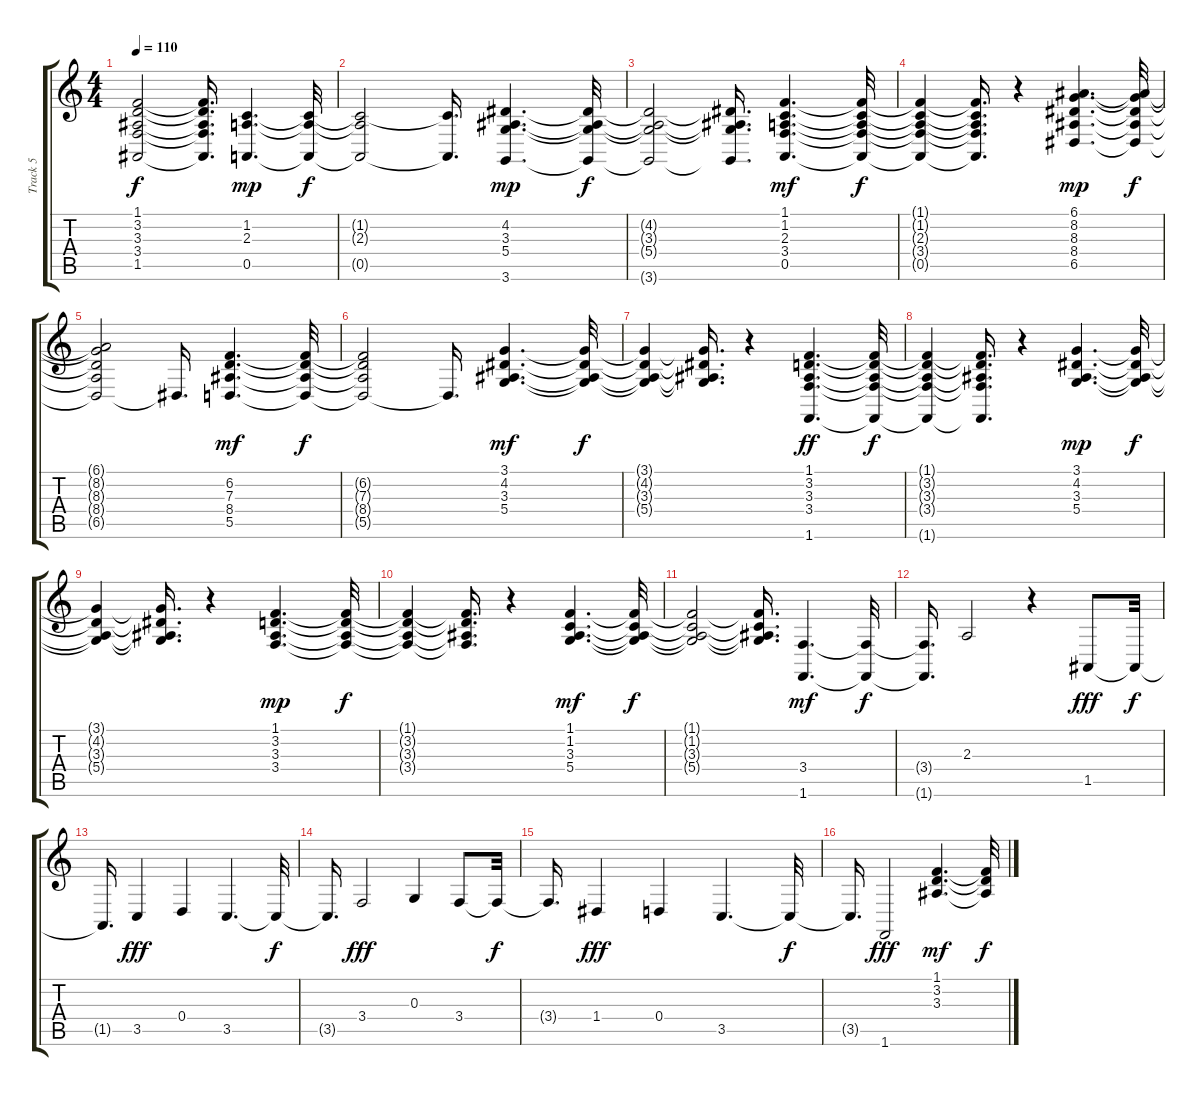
\track ("Track 5" "Track 5") {instrument stringensemble2}
\staff {score tabs}
\tuning (E4 B3 G3 D3 A2 E2) {hide}
\ts (4 4)
\tempo 110
\clef g2
\ks c
(1.1{t} 3.2{t} 3.3{t} 3.4{t} 1.5{t}).2{dy f} (1.1{t} 3.2{t} 3.3{t} 3.4{t} 1.5{t}).16{d} (1.2 2.3 0.5).4{d dy mp} (1.2{t} 2.3{t} 0.5{t}).32{dy f} |
(1.2{t} 2.3{t} 0.5{t}).2 (1.2{t} 0.5{t}).16{d} (4.2 3.3 5.4 3.6).4{d dy mp} (4.2{t} 3.3{t} 5.4{t} 3.6{t}).32{dy f} |
(4.2{t} 3.3{t} 5.4{t} 3.6{t}).2 (4.2{t} 3.3{t} 5.4{t} 3.6{t}).16{d} (1.1 1.2 2.3 3.4 0.5).4{d dy mf} (1.1{t} 1.2{t} 2.3{t} 3.4{t} 0.5{t}).32{dy f} |
(1.1{t} 1.2{t} 2.3{t} 3.4{t} 0.5{t}).4 (1.1{t} 1.2{t} 2.3{t} 3.4{t} 0.5{t}).16{d} r.4 (6.1 8.2 8.3 8.4 6.5).4{d dy mp} (6.1{t} 8.2{t} 8.3{t} 8.4{t} 6.5{t}).32{dy f} |
(6.1{t} 8.2{t} 8.3{t} 8.4{t} 6.5{t}).2 6.5{t}.16{d} (6.2 7.3 8.4 5.5).4{d dy mf} (6.2{t} 7.3{t} 8.4{t} 5.5{t}).32{dy f} |
(6.2{t} 7.3{t} 8.4{t} 5.5{t}).2 5.5{t}.16{d} (3.1 4.2 3.3 5.4).4{d dy mf} (3.1{t} 4.2{t} 3.3{t} 5.4{t}).32{dy f} |
(3.1{t} 4.2{t} 3.3{t} 5.4{t}).4 (3.1{t} 4.2{t} 3.3{t} 5.4{t}).16{d} r.4 (1.1 3.2 3.3 3.4 1.6).4{d dy ff} (1.1{t} 3.2{t} 3.3{t} 3.4{t} 1.6{t}).32{dy f} |
(1.1{t} 3.2{t} 3.3{t} 3.4{t} 1.6{t}).4 (1.1{t} 3.2{t} 3.3{t} 3.4{t} 1.6{t}).16{d} r.4 (3.1 4.2 3.3 5.4).4{d dy mp} (3.1{t} 4.2{t} 3.3{t} 5.4{t}).32{dy f} |
(3.1{t} 4.2{t} 3.3{t} 5.4{t}).4 (3.1{t} 4.2{t} 3.3{t} 5.4{t}).16{d} r.4 (1.1 3.2 3.3 3.4).4{d dy mp} (1.1{t} 3.2{t} 3.3{t} 3.4{t}).32{dy f} |
(1.1{t} 3.2{t} 3.3{t} 3.4{t}).4 (1.1{t} 3.2{t} 3.3{t} 3.4{t}).16{d} r.4 (1.1 1.2 3.3 5.4).4{d dy mf} (1.1{t} 1.2{t} 3.3{t} 5.4{t}).32{dy f} |
(1.1{t} 1.2{t} 3.3{t} 5.4{t}).2 (1.1{t} 1.2{t} 3.3{t} 5.4{t}).16{d} (3.4 1.6).4{d dy mf} (3.4{t} 1.6{t}).32{dy f} |
(3.4{t} 1.6{t}).16{d} 2.3.2 r.4 1.5.8{dy fff} 1.5{t}.32{dy f} |
1.5{t}.16{d} 3.5.4{dy fff} 0.4.4 3.5.4{d} 3.5{t}.32{dy f} |
3.5{t}.16{d} 3.4.2{dy fff} 0.3.4 3.4.8 3.4{t}.32{dy f} |
3.4{t}.16{d} 1.4.4{dy fff} 0.4.4 3.5.4{d} 3.5{t}.32{dy f} |
3.5{t}.16{d} 1.6.2{dy fff} (1.1 3.2 3.3).4{d dy mf} (1.1{t} 3.2{t} 3.3{t}).32{dy f}
